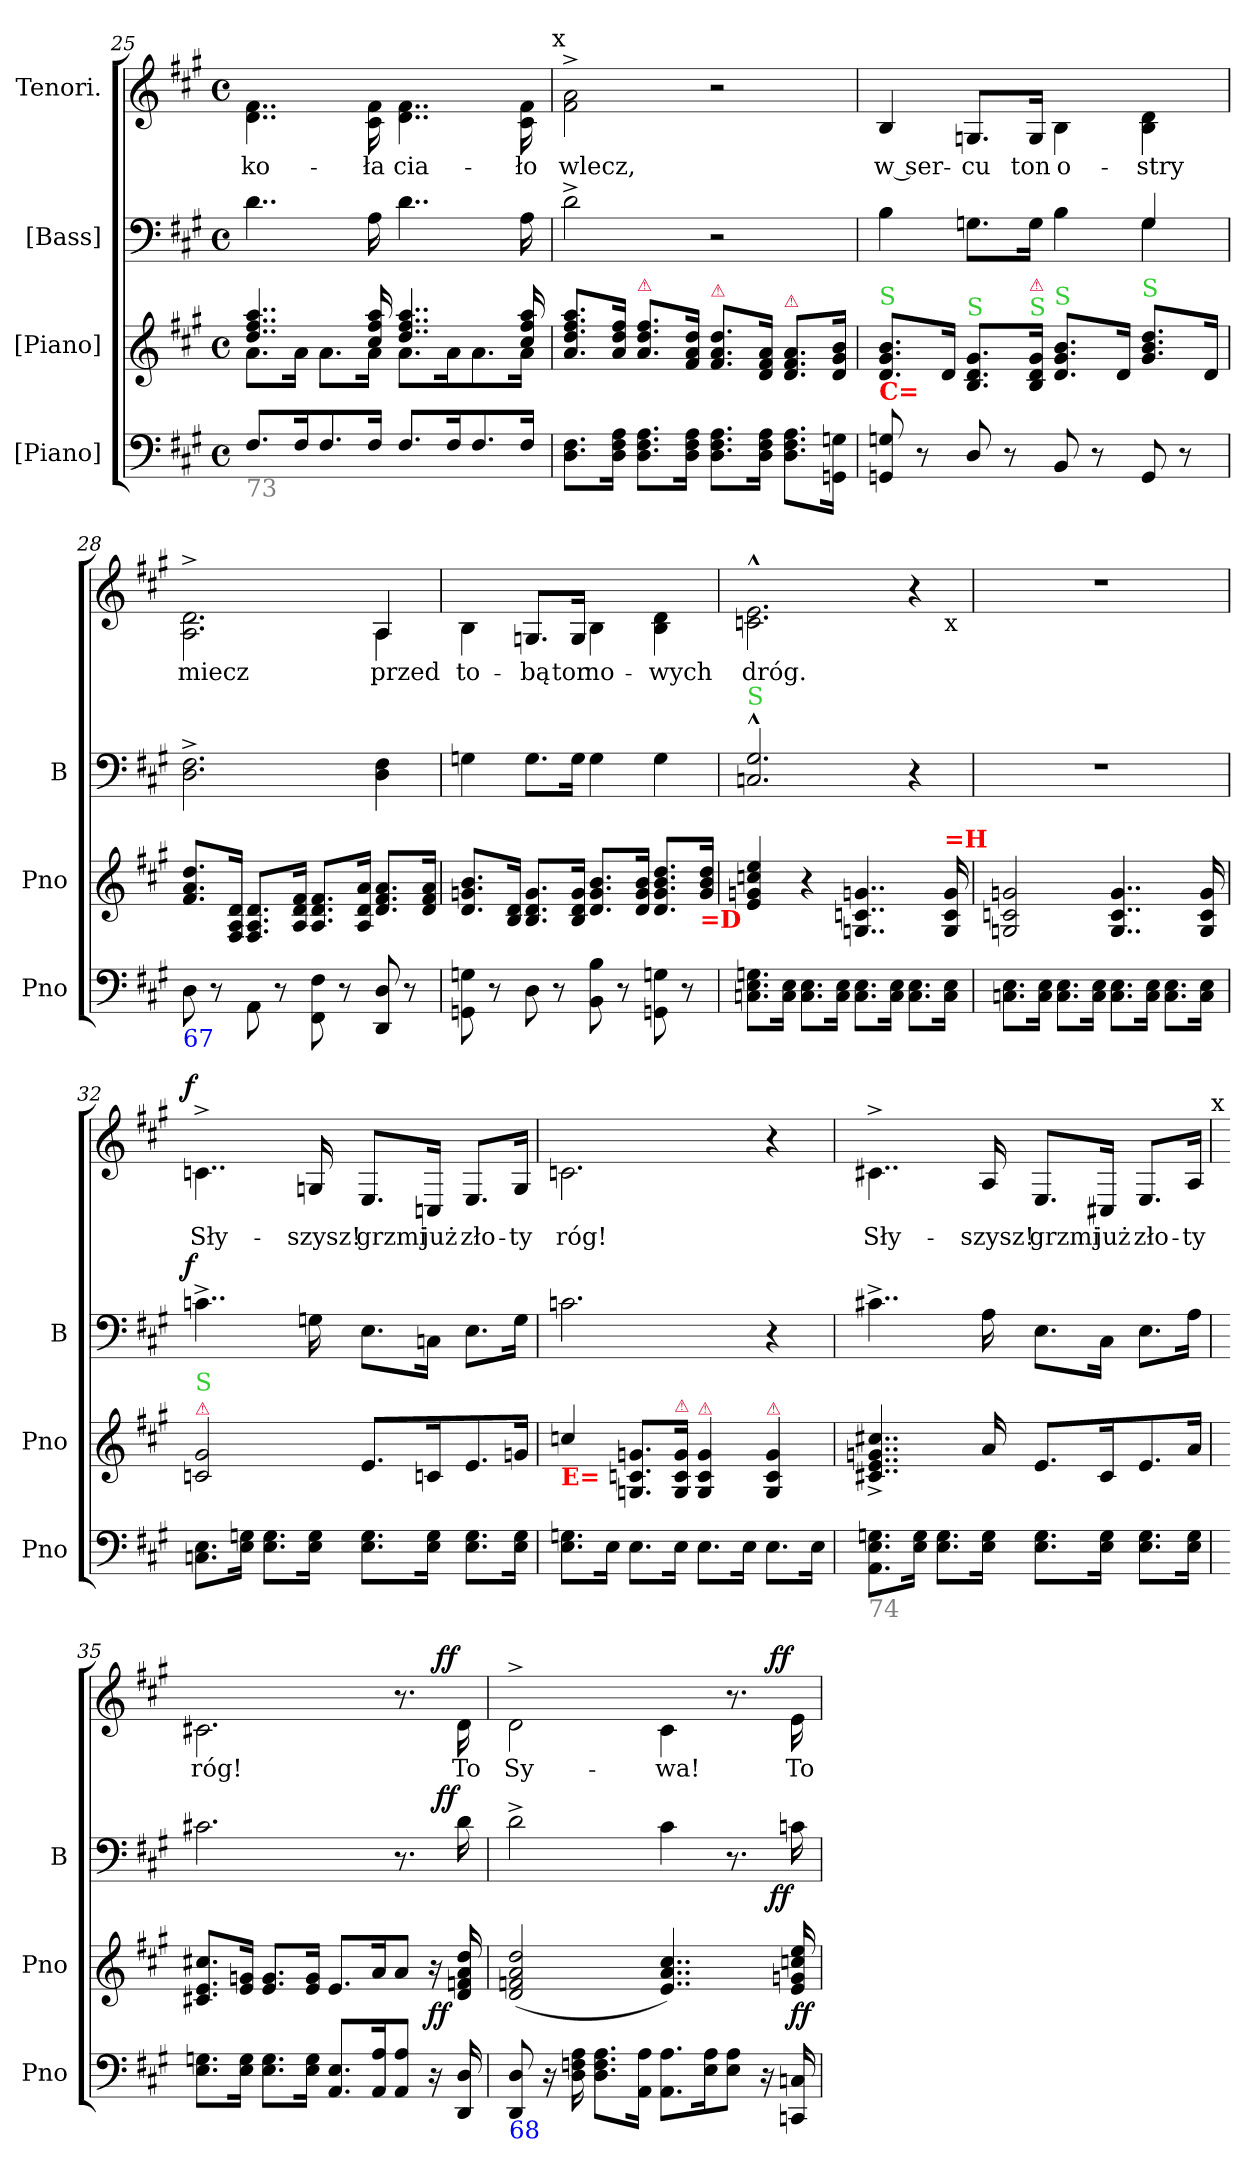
**kern	**kern	**dynam	**kern	**dynam	**kern	**text	**dynam
*part4	*part3	*part3	*part2	*part2	*part1	*part1	*part1
*staff4	*staff3	*staff3	*staff2	*staff2	*staff1	*staff1	*staff1
*I"[Piano]	*I"[Piano]	*	*I"[Bass]	*	*I"Tenori.	*	*
*I'Pno	*I'Pno	*	*I'B	*	*	*	*
*clefF4	*clefG2	*	*clefF4	*	*clefG2	*	*
*k[f#c#g#]	*k[f#c#g#]	*	*k[f#c#g#]	*	*k[f#c#g#]	*	*
*M4/4	*M4/4	*	*M4/4	*	*M4/4	*	*
*met(c)	*met(c)	*	*met(c)	*	*met(c)	*	*
=25	=25	=25	=25	=25	=25	=25	=25
*	*^	*	*	*	*	*	*
!LO:TX:b:color=grey:t=73	!	!	!	!	!	!	!	!
8.F#/L	4..dd/ 4..ff#/ 4..aa/	8.a\L	.	4..d\	.	4..d\ 4..f#\	ko-	.
16F#/K	.	16a\Jk	.	.	.	.	.	.
8.F#/	.	8.a\L	.	.	.	.	.	.
16F#/Jk	16cc#/ 16ff#/ 16aa/	16a\Jk	.	16A\	.	16c#\ 16f#\	-ła	.
8.F#/L	4..dd/ 4..ff#/ 4..aa/	8.a\L	.	4..d\	.	4..d\ 4..f#\	cia-	.
16F#/K	.	16a\K	.	.	.	.	.	.
8.F#/	.	8.a\	.	.	.	.	.	.
16F#/Jk	16cc#/ 16ff#/ 16aa/	16a\Jk	.	16A\	.	16c#\ 16f#\	-ło	.
!	!	!	!	!	!	!LO:TX:a:t=x	!	!
*	*v	*v	*	*	*	*	*	*
=26	=26	=26	=26	=26	=26	=26	=26
8.D\ 8.F#\L	8.a/ 8.dd/ 8.ff#/ 8.aa/L	.	2d^>\	.	2f#^>\ 2a^>\	wlecz,	.
16D\ 16F#\ 16A\Jk	16a/ 16dd/ 16ff#/Jk	.	.	.	.	.	.
!	!LO:TX:a:color=crimson:t=⚠	!	!	!	!	!	!
8.D\ 8.F#\ 8.A\L	8.a/ 8.dd/ 8.ff#/L	.	.	.	.	.	.
16D\ 16F#\ 16A\Jk	16f#/ 16a/ 16dd/Jk	.	.	.	.	.	.
!	!LO:TX:a:color=crimson:t=⚠	!	!	!	!	!	!
8.D\ 8.F#\ 8.A\L	8.f#/ 8.a/ 8.dd/L	.	2r	.	2r	.	.
16D\ 16F#\ 16A\Jk	16d/ 16f#/ 16a/Jk	.	.	.	.	.	.
!	!LO:TX:a:color=crimson:t=⚠	!	!	!	!	!	!
8.D\ 8.F#\ 8.A\L	8.d/ 8.f#/ 8.a/L	.	.	.	.	.	.
16GGn\ 16Gn\Jk	16d/ 16g#/ 16b/Jk	.	.	.	.	.	.
=27	=27	=27	=27	=27	=27	=27	=27
*	*	*	*^	*	*	*	*
!	!LO:TX:a:color=limegreen:t=S	!	!	!	!	!	!	!
!	!LO:TX:b:B:color=red:t=C=	!	!	!	!	!	!	!
8GGn/ 8Gn/	8.d/ 8.g#/ 8.b/L	.	4B\	2.ryy	.	4B/	w ser-	.
8r	.	.	.	.	.	.	.	.
.	16d/Jk	.	.	.	.	.	.	.
!	!LO:TX:a:color=limegreen:t=S	!	!	!	!	!	!	!
8D/	8.B/ 8.d/ 8.g#/L	.	8.Gn\L	.	.	8.Gn/L	-cu	.
8r	.	.	.	.	.	.	.	.
!	!LO:TX:a:color=limegreen:t=S	!	!	!	!	!	!	!
!	!LO:TX:a:color=crimson:t=⚠	!	!	!	!	!	!	!
.	16B/ 16d/ 16g#/Jk	.	16G\Jk	.	.	16G/Jk	ton	.
!	!LO:TX:a:color=limegreen:t=S	!	!	!	!	!	!	!
8BB/	8.d/ 8.g#/ 8.b/L	.	4B\	.	.	4B\	o-	.
8r	.	.	.	.	.	.	.	.
.	16d/Jk	.	.	.	.	.	.	.
!	!LO:TX:a:color=limegreen:t=S	!	!	!	!	!	!	!
8GG/	8.g#/ 8.b/ 8.dd/L	.	4G/	4G\	.	4B\ 4d\	-stry	.
8r	.	.	.	.	.	.	.	.
.	16d/Jk	.	.	.	.	.	.	.
*	*	*	*v	*v	*	*	*	*
=28	=28	=28	=28	=28	=28	=28	=28
*	*	*	*	*	*^	*	*
!LO:TX:b:color=blue:t=67	!	!	!	!	!	!	!	!
8D\	8.f#/ 8.a/ 8.dd/L	.	2.D^>\ 2.F#^>\	.	2.A^>\ 2.d^>\	2ryy	miecz	.
8r	.	.	.	.	.	.	.	.
.	16F#/ 16A/ 16d/Jk	.	.	.	.	.	.	.
8AA\	8.F#/ 8.A/ 8.d/L	.	.	.	.	.	.	.
8r	.	.	.	.	.	.	.	.
.	16A/ 16d/ 16f#/Jk	.	.	.	.	.	.	.
8FF#\ 8F#\	8.A/ 8.d/ 8.f#/L	.	.	.	.	4ryy	.	.
8r	.	.	.	.	.	.	.	.
.	16A/ 16d/ 16a/Jk	.	.	.	.	.	.	.
8DD/ 8D/	8.d/ 8.f#/ 8.a/L	.	4D\ 4F#\	.	4A/	4A\	przed	.
8r	.	.	.	.	.	.	.	.
.	16d/ 16f#/ 16a/Jk	.	.	.	.	.	.	.
*	*	*	*	*	*v	*v	*	*
=29	=29	=29	=29	=29	=29	=29	=29
8GGn\ 8Gn\	8.d/ 8.gn/ 8.b/L	.	4Gn\	.	4B\	to-	.
8r	.	.	.	.	.	.	.
.	16B/ 16d/Jk	.	.	.	.	.	.
8D\	8.B/ 8.d/ 8.g/L	.	8.G\L	.	8.Gn/L	-bą	.
8r	.	.	.	.	.	.	.
.	16B/ 16d/ 16g/Jk	.	16G\Jk	.	16G/Jk	tor	.
8BB\ 8B\	8.d/ 8.g/ 8.b/L	.	4G\	.	4B\	no-	.
8r	.	.	.	.	.	.	.
.	16d/ 16g/ 16b/Jk	.	.	.	.	.	.
8GGn\ 8Gn\	8.d/ 8.g/ 8.b/ 8.dd/L	.	4G\	.	4B\ 4d\	-wych	.
8r	.	.	.	.	.	.	.
!	!LO:TX:b:B:color=red:t==D	!	!	!	!	!	!
.	16g/ 16b/ 16dd/Jk	.	.	.	.	.	.
=30	=30	=30	=30	=30	=30	=30	=30
!	!	!	!LO:TX:a:color=limegreen:t=S	!	!	!	!
*	*	*	*	*	*^	*	*
8.Cn\ 8.E\ 8.Gn\L	4e/ 4gn/ 4ccn/ 4ee/	.	2.Cn^^>/ 2.G#^^>/	.	2.cn^^>\ 2.e^^>\	2...ryy	dróg.	.
16C\ 16E\Jk	.	.	.	.	.	.	.	.
8.C\ 8.E\L	4r	.	.	.	.	.	.	.
16C\ 16E\Jk	.	.	.	.	.	.	.	.
8.C\ 8.E\L	4..Gn/ 4..cn/ 4..gn/	.	.	.	.	.	.	.
16C\ 16E\Jk	.	.	.	.	.	.	.	.
8.C\ 8.E\L	.	.	4r	.	4r	.	.	.
!	!	!	!	!	!	!LO:TX:b:t=x	!	!
!	!LO:TX:a:B:color=red:t==H	!	!	!	!	!	!	!
16C\ 16E\Jk	16G/ 16c/ 16g/	.	.	.	.	16ryy	.	.
=31	=31	=31	=31	=31	=31	=31	=31	=31
!	!	!	!	!	!LO:TX:a:B:color=red:t=a=	!	!	!
*	*	*	*	*	*v	*v	*	*
8.Cn\ 8.E\L	2Gn/ 2cn/ 2gn/	.	1r	.	1r	.	.
16C\ 16E\Jk	.	.	.	.	.	.	.
8.C\ 8.E\L	.	.	.	.	.	.	.
16C\ 16E\Jk	.	.	.	.	.	.	.
8.C\ 8.E\L	4..G/ 4..c/ 4..g/	.	.	.	.	.	.
16C\ 16E\Jk	.	.	.	.	.	.	.
8.C\ 8.E\L	.	.	.	.	.	.	.
16C\ 16E\Jk	16G/ 16c/ 16g/	.	.	.	.	.	.
=32	=32	=32	=32	=32	=32	=32	=32
!	!LO:TX:a:color=crimson:t=⚠	!	!	!	!	!	!
!	!LO:TX:a:color=limegreen:t=S	!	!	!	!	!	!
!	!	!	!	!LO:DY:a:rj	!	!	!LO:DY:a:rj
8.Cn\ 8.E\L	2cn/ 2g#/	.	4..cn^>\	f	4..cn^>\	Sły-	f
16E\ 16Gn\Jk	.	.	.	.	.	.	.
8.E\ 8.G\L	.	.	.	.	.	.	.
16E\ 16G\Jk	.	.	16Gn\	.	16Gn/	-szysz!	.
8.E\ 8.G\L	8.e/L	.	8.E\L	.	8.E/L	grzmi	.
16E\ 16G\Jk	16cn/K	.	16Cn\Jk	.	16Cn/Jk	już	.
8.E\ 8.G\L	8.e/	.	8.E\L	.	8.E/L	zło-	.
16E\ 16G\Jk	16gn/Jk	.	16G\Jk	.	16G/Jk	-ty	.
=33	=33	=33	=33	=33	=33	=33	=33
!	!LO:TX:b:B:color=red:t=E=	!	!	!	!	!	!
8.E\ 8.Gn\L	4ccn/	.	2.cn\	.	2.cn\	róg!	.
16E\Jk	.	.	.	.	.	.	.
8.E\L	8.Gn/ 8.cn/ 8.gn/L	.	.	.	.	.	.
!	!LO:TX:a:color=crimson:t=⚠	!	!	!	!	!	!
16E\Jk	16G/ 16c/ 16g/Jk	.	.	.	.	.	.
!	!LO:TX:a:color=crimson:t=⚠	!	!	!	!	!	!
8.E\L	4G/ 4c/ 4g/	.	.	.	.	.	.
16E\Jk	.	.	.	.	.	.	.
!	!LO:TX:a:color=crimson:t=⚠	!	!	!	!	!	!
8.E\L	4G/ 4c/ 4g/	.	4r	.	4r	.	.
16E\Jk	.	.	.	.	.	.	.
=34	=34	=34	=34	=34	=34	=34	=34
!LO:TX:b:color=grey:t=74	!	!	!	!	!	!	!
8.AA\ 8.E\ 8.Gn\L	4..c#X^</ 4..e^</ 4..gn^</ 4..cc#X^</	.	4..c#X^>\	.	4..c#X^>\	Sły-	.
16E\ 16G\Jk	.	.	.	.	.	.	.
8.E\ 8.G\L	.	.	.	.	.	.	.
16E\ 16G\Jk	16a/	.	16A\	.	16A/	-szysz!	.
8.E\ 8.G\L	8.e/L	.	8.E\L	.	8.E/L	grzmi	.
16E\ 16G\Jk	16c#/K	.	16C#\Jk	.	16C#X/Jk	już	.
8.E\ 8.G\L	8.e/	.	8.E\L	.	8.E/L	zło-	.
16E\ 16G\Jk	16a/Jk	.	16A\Jk	.	16A/Jk	-ty	.
!	!	!	!	!	!LO:TX:a:t=x	!	!
=35	=35	=35	=35	=35	=35	=35	=35
8.E\ 8.Gn\L	8.c#X/ 8.e/ 8.cc#X/L	.	2.c#X\	.	2.c#X\	róg!	.
16E\ 16G\Jk	16e/ 16gn/Jk	.	.	.	.	.	.
8.E\ 8.G\L	8.e/ 8.g/L	.	.	.	.	.	.
16E\ 16G\Jk	16e/ 16g/Jk	.	.	.	.	.	.
8.AA/ 8.E/L	8.e/L	.	.	.	.	.	.
16AA/ 16A/K	16a/K	.	.	.	.	.	.
8AA/ 8A/J	8a/J	.	8.r	.	8.r	.	.
!	!	!LO:DY:b	!	!	!	!	!
16r	16r	ff	.	.	.	.	.
!	!	!	!	!LO:DY:a:rj	!	!	!LO:DY:a:rj
16DD/ 16D/	16d/ 16fn/ 16a/ 16dd/	.	16d\	ff	16d\	To	ff
=36	=36	=36	=36	=36	=36	=36	=36
!LO:TX:b:color=blue:t=68	!	!	!	!	!	!	!
8DD/ 8D/	(>2d/ 2fn/ 2a/ 2dd/	.	2d^>\	.	2d^>\	Sy-	.
16r	.	.	.	.	.	.	.
16D\ 16Fn\ 16A\	.	.	.	.	.	.	.
8.D\ 8.F\ 8.A\L	.	.	.	.	.	.	.
16AA\ 16A\Jk	.	.	.	.	.	.	.
8.AA\ 8.A\L	4..e/ 4..a/ 4..cc#/)	.	4c#\	.	4c#\	-wa!	.
16E\ 16A\K	.	.	.	.	.	.	.
8E\ 8A\J	.	.	8.r	.	8.r	.	.
16r	.	.	.	.	.	.	.
!	!	!	!	!LO:DY:b:rj	!	!	!LO:DY:a:rj
16CCn/ 16Cn/	16e/ 16gn/ 16ccn/ 16ee/	ff	16cn\	ff	16e\	To	ff
=	=	=	=	=	=	=	=
*-	*-	*-	*-	*-	*-	*-	*-
